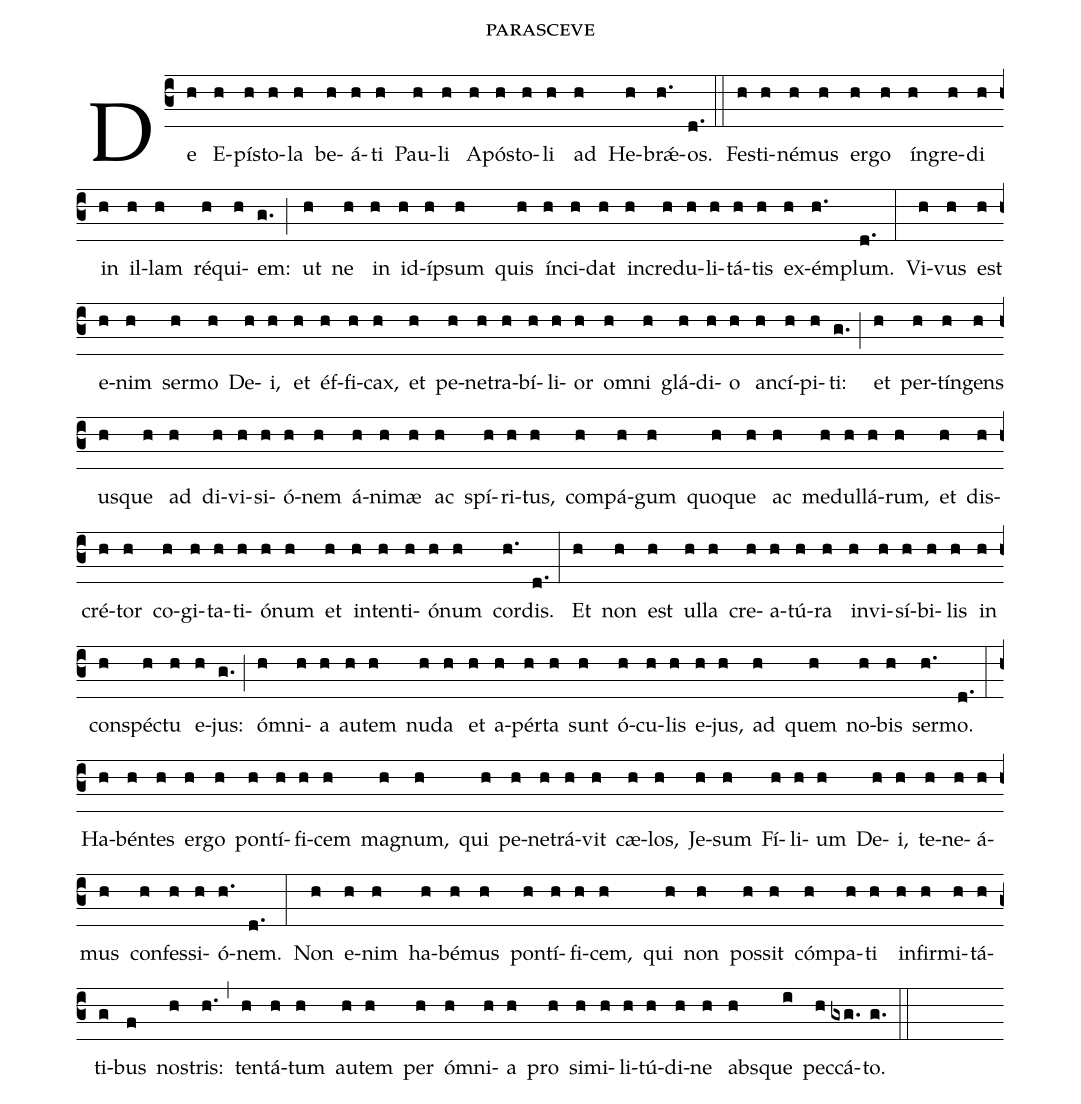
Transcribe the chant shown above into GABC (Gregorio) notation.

name: parasceve;
%%
(c3) De(h) E(h)pís(h)to(h)la(h) be(h)á(h)ti(h) Pau(h)li(h) A(h)pós(h)to(h)li(h) ad(h) He(h)br<sp>'ae</sp>(h.)os.(d.) (::) Fes(h)ti(h)né(h)mus(h) er(h)go(h) ín(h)gre(h)di(h) in(h) il(h)lam(h) ré(h)qui(h)em:(g.) (;) ut(h) ne(h) in(h) id(h)íp(h)sum(h) quis(h) ín(h)ci(h)dat(h) in(h)cre(h)du(h)li(h)tá(h)tis(h) ex(h)ém(h.)plum.(d.) (:) Vi(h)vus(h) est(h) e(h)nim(h) ser(h)mo(h) De(h)i,(h) et(h) éf(h)fi(h)cax,(h) et(h) pe(h)ne(h)tra(h)bí(h)li(h)or(h) om(h)ni(h) glá(h)di(h)o(h) an(h)cí(h)pi(h)ti:(g.) (;) et(h) per(h)tín(h)gens(h) us(h)que(h) ad(h) di(h)vi(h)si(h)ó(h)nem(h) á(h)ni(h)mæ(h) ac(h) spí(h)ri(h)tus,(h) com(h)pá(h)gum(h) quo(h)que(h) ac(h) me(h)dul(h)lá(h)rum,(h) et(h) dis(h)cré(h)tor(h) co(h)gi(h)ta(h)ti(h)ó(h)num(h) et(h) in(h)ten(h)ti(h)ó(h)num(h) cor(h.)dis.(d.) (:) Et(h) non(h) est(h) ul(h)la(h) cre(h)a(h)tú(h)ra(h) in(h)vi(h)sí(h)bi(h)lis(h) in(h) con(h)spéc(h)tu(h) e(h)jus:(g.) (;) óm(h)ni(h)a(h) au(h)tem(h) nu(h)da(h) et(h) a(h)pér(h)ta(h) sunt(h) ó(h)cu(h)lis(h) e(h)jus,(h) ad(h) quem(h) no(h)bis(h) ser(h.)mo.(d.) (:) Ha(h)bén(h)tes(h) er(h)go(h) pon(h)tí(h)fi(h)cem(h) ma(h)gnum,(h) qui(h) pe(h)ne(h)trá(h)vit(h) cæ(h)los,(h) Je(h)sum(h) Fí(h)li(h)um(h) De(h)i,(h) te(h)ne(h)á(h)mus(h) con(h)fes(h)si(h)ó(h.)nem.(d.) (:) Non(h) e(h)nim(h) ha(h)bé(h)mus(h) pon(h)tí(h)fi(h)cem,(h) qui(h) non(h) pos(h)sit(h) cóm(h)pa(h)ti(h) in(h)fir(h)mi(h)tá(h)ti(g)bus(f) nos(h)tris:(h.) (,) ten(h)tá(h)tum(h) au(h)tem(h) per(h) óm(h)ni(h)a(h) pro(h) si(h)mi(h)li(h)tú(h)di(h)ne(h) abs(h)que(i) pec(h)cá(gxg.)to.(g.) (::)
